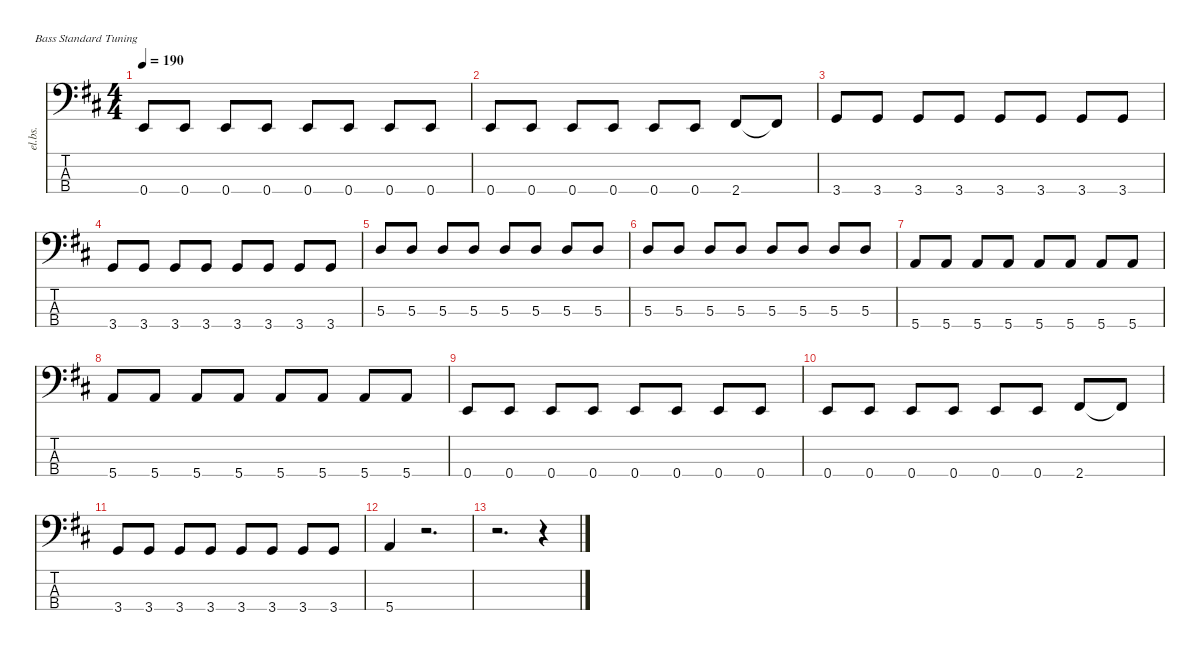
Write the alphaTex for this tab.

\defaultSystemsLayout 4
\hideDynamics
\bracketExtendMode nobrackets
\otherSystemsTrackNameOrientation horizontal
\track ("Matt Willis" "el.bs.") {instrument electricbasspick}
\staff {score tabs}
\tuning (G2 D2 A1 E1)
\ts (4 4)
\tempo 190
\clef f4
\ks d
0.4{acc forcenatural}.8{dy f beam Up} 0.4{acc forcenatural}.8{beam Up} 0.4{acc forcenatural}.8{beam Up} 0.4{acc forcenatural}.8{beam Up} 0.4{acc forcenatural}.8{beam Up} 0.4{acc forcenatural}.8{beam Up} 0.4{acc forcenatural}.8{beam Up} 0.4{acc forcenatural}.8{beam Up} |
0.4{acc forcenatural}.8{beam Up} 0.4{acc forcenatural}.8{beam Up} 0.4{acc forcenatural}.8{beam Up} 0.4{acc forcenatural}.8{beam Up} 0.4{acc forcenatural}.8{beam Up} 0.4{acc forcenatural}.8{beam Up} 2.4{acc #}.8{beam Up} 2.4{t acc #}.8{beam Up} |
3.4{acc forcenatural}.8{beam Up} 3.4{acc forcenatural}.8{beam Up} 3.4{acc forcenatural}.8{beam Up} 3.4{acc forcenatural}.8{beam Up} 3.4{acc forcenatural}.8{beam Up} 3.4{acc forcenatural}.8{beam Up} 3.4{acc forcenatural}.8{beam Up} 3.4{acc forcenatural}.8{beam Up} |
3.4{acc forcenatural}.8{beam Up} 3.4{acc forcenatural}.8{beam Up} 3.4{acc forcenatural}.8{beam Up} 3.4{acc forcenatural}.8{beam Up} 3.4{acc forcenatural}.8{beam Up} 3.4{acc forcenatural}.8{beam Up} 3.4{acc forcenatural}.8{beam Up} 3.4{acc forcenatural}.8{beam Up} |
5.3{acc forcenatural}.8{beam Up} 5.3{acc forcenatural}.8{beam Up} 5.3{acc forcenatural}.8{beam Up} 5.3{acc forcenatural}.8{beam Up} 5.3{acc forcenatural}.8{beam Up} 5.3{acc forcenatural}.8{beam Up} 5.3{acc forcenatural}.8{beam Up} 5.3{acc forcenatural}.8{beam Up} |
5.3{acc forcenatural}.8{beam Up} 5.3{acc forcenatural}.8{beam Up} 5.3{acc forcenatural}.8{beam Up} 5.3{acc forcenatural}.8{beam Up} 5.3{acc forcenatural}.8{beam Up} 5.3{acc forcenatural}.8{beam Up} 5.3{acc forcenatural}.8{beam Up} 5.3{acc forcenatural}.8{beam Up} |
5.4{acc forcenatural}.8{beam Up} 5.4{acc forcenatural}.8{beam Up} 5.4{acc forcenatural}.8{beam Up} 5.4{acc forcenatural}.8{beam Up} 5.4{acc forcenatural}.8{beam Up} 5.4{acc forcenatural}.8{beam Up} 5.4{acc forcenatural}.8{beam Up} 5.4{acc forcenatural}.8{beam Up} |
5.4{acc forcenatural}.8{beam Up} 5.4{acc forcenatural}.8{beam Up} 5.4{acc forcenatural}.8{beam Up} 5.4{acc forcenatural}.8{beam Up} 5.4{acc forcenatural}.8{beam Up} 5.4{acc forcenatural}.8{beam Up} 5.4{acc forcenatural}.8{beam Up} 5.4{acc forcenatural}.8{beam Up} |
0.4{acc forcenatural}.8{beam Up} 0.4{acc forcenatural}.8{beam Up} 0.4{acc forcenatural}.8{beam Up} 0.4{acc forcenatural}.8{beam Up} 0.4{acc forcenatural}.8{beam Up} 0.4{acc forcenatural}.8{beam Up} 0.4{acc forcenatural}.8{beam Up} 0.4{acc forcenatural}.8{beam Up} |
0.4{acc forcenatural}.8{beam Up} 0.4{acc forcenatural}.8{beam Up} 0.4{acc forcenatural}.8{beam Up} 0.4{acc forcenatural}.8{beam Up} 0.4{acc forcenatural}.8{beam Up} 0.4{acc forcenatural}.8{beam Up} 2.4{acc #}.8{beam Up} 2.4{t acc #}.8{beam Up} |
3.4{acc forcenatural}.8{beam Up} 3.4{acc forcenatural}.8{beam Up} 3.4{acc forcenatural}.8{beam Up} 3.4{acc forcenatural}.8{beam Up} 3.4{acc forcenatural}.8{beam Up} 3.4{acc forcenatural}.8{beam Up} 3.4{acc forcenatural}.8{beam Up} 3.4{acc forcenatural}.8{beam Up} |
5.4{acc forcenatural}.4{beam Up} r.2{d beam Up} |
r.2{d beam Down} r.4{beam Down}
